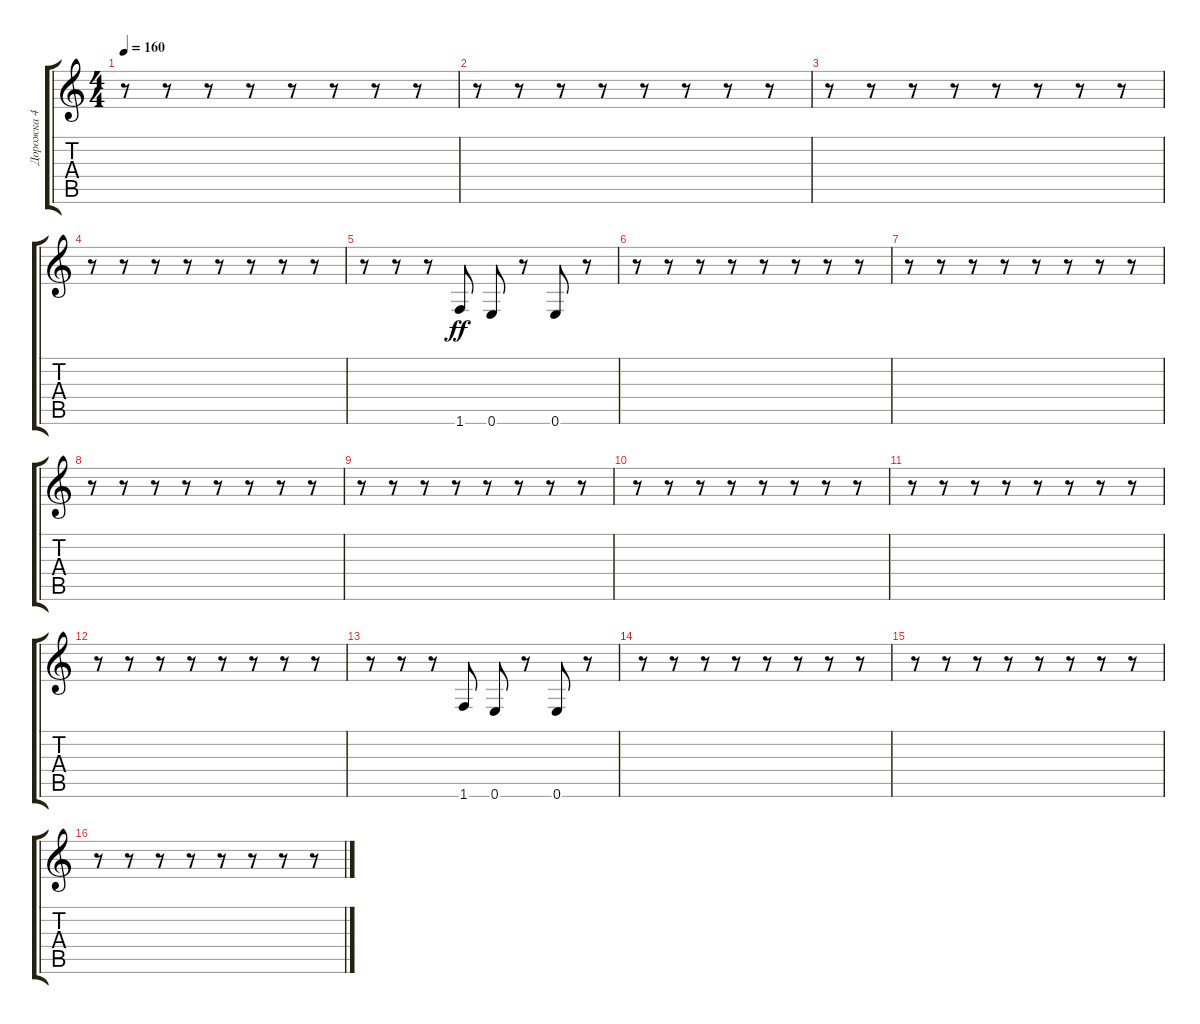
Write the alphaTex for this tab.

\track ("Дорожка 4" "Дорожка 4") {instrument electricbasspick}
\staff {score tabs}
\tuning (E4 B3 G3 D3 A2 E2) {hide}
\ts (4 4)
\tempo 160
\clef g2
\ks c
r.8{dy ff} r.8 r.8 r.8 r.8 r.8 r.8 r.8 |
r.8 r.8 r.8 r.8 r.8 r.8 r.8 r.8 |
r.8 r.8 r.8 r.8 r.8 r.8 r.8 r.8 |
r.8 r.8 r.8 r.8 r.8 r.8 r.8 r.8 |
r.8 r.8 r.8 1.6.8 0.6.8 r.8 0.6.8 r.8 |
r.8 r.8 r.8 r.8 r.8 r.8 r.8 r.8 |
r.8 r.8 r.8 r.8 r.8 r.8 r.8 r.8 |
r.8 r.8 r.8 r.8 r.8 r.8 r.8 r.8 |
r.8 r.8 r.8 r.8 r.8 r.8 r.8 r.8 |
r.8 r.8 r.8 r.8 r.8 r.8 r.8 r.8 |
r.8 r.8 r.8 r.8 r.8 r.8 r.8 r.8 |
r.8 r.8 r.8 r.8 r.8 r.8 r.8 r.8 |
r.8 r.8 r.8 1.6.8 0.6.8 r.8 0.6.8 r.8 |
r.8 r.8 r.8 r.8 r.8 r.8 r.8 r.8 |
r.8 r.8 r.8 r.8 r.8 r.8 r.8 r.8 |
r.8 r.8 r.8 r.8 r.8 r.8 r.8 r.8
